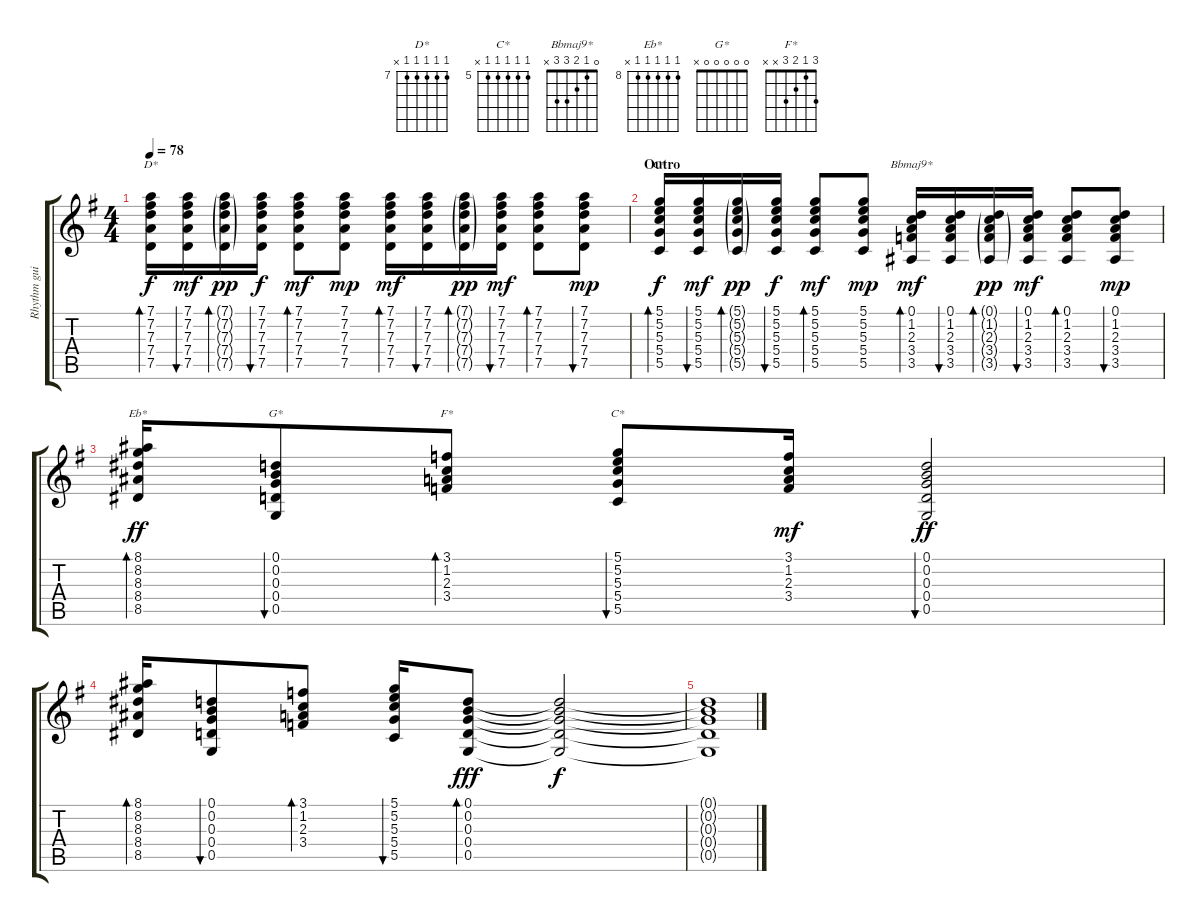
\track ("Rhythm guitar (open G)" "Rhythm gui") {instrument acousticguitarsteel}
\staff {score tabs}
\tuning (D4 B3 G3 D3 G2 D2) {hide}
\chord ("D*" 7 7 7 7 7 x) {firstfret 7 barre 0}
\chord ("C*" 5 5 5 5 5 x) {barre 0}
\chord ("Bbmaj9*" 0 1 2 3 3 x)
\chord ("Eb*" 8 8 8 8 8 x) {firstfret 8 barre 0}
\chord ("G*" 0 0 0 0 0 x)
\chord ("F*" 3 1 2 3 x x)
\chord ("C*" 5 5 5 5 5 x) {firstfret 5 barre 0}
\ts (4 4)
\tempo 78
\clef g2
\ks g
(7.1 7.2 7.3 7.4 7.5).16{bd 30 ch "D*" dy f} (7.1 7.2 7.3 7.4 7.5).16{bu 30 dy mf} (7.1{g} 7.2{g} 7.3{g} 7.4{g} 7.5{g}).16{bd 30 dy pp} (7.1 7.2 7.3 7.4 7.5).16{bu 30 dy f} (7.1 7.2 7.3 7.4 7.5).8{bd 30 dy mf} (7.1 7.2 7.3 7.4 7.5).8{dy mp} (7.1 7.2 7.3 7.4 7.5).16{bd 30 dy mf} (7.1 7.2 7.3 7.4 7.5).16{bu 30} (7.1{g} 7.2{g} 7.3{g} 7.4{g} 7.5{g}).16{bd 30 dy pp} (7.1 7.2 7.3 7.4 7.5).16{bu 30 dy mf} (7.1 7.2 7.3 7.4 7.5).8{bd 30} (7.1 7.2 7.3 7.4 7.5).8{bu 30 dy mp} |
\section ("" "Outro")
(5.1 5.2 5.3 5.4 5.5).16{bd 30 ch "C*" dy f} (5.1 5.2 5.3 5.4 5.5).16{bu 30 dy mf} (5.1{g} 5.2{g} 5.3{g} 5.4{g} 5.5{g}).16{bd 30 dy pp} (5.1 5.2 5.3 5.4 5.5).16{bu 30 dy f} (5.1 5.2 5.3 5.4 5.5).8{bd 30 dy mf} (5.1 5.2 5.3 5.4 5.5).8{dy mp} (0.1 1.2 2.3 3.4 3.5).16{bd 30 ch "Bbmaj9*" dy mf} (0.1 1.2 2.3 3.4 3.5).16{bu 30} (0.1{g} 1.2{g} 2.3{g} 3.4{g} 3.5{g}).16{bd 30 dy pp} (0.1 1.2 2.3 3.4 3.5).16{bu 30 dy mf} (0.1 1.2 2.3 3.4 3.5).8{bd 30} (0.1 1.2 2.3 3.4 3.5).8{bu 30 dy mp} |
(8.1 8.2 8.3 8.4 8.5).16{bd 30 ch "Eb*" dy ff} (0.1 0.2 0.3 0.4 0.5).8{bu 30 ch "G*"} (3.1 1.2 2.3 3.4).8{bd 30 ch "F*"} (5.1 5.2 5.3 5.4 5.5).8{bu 30 ch "C*"} (3.1 1.2 2.3 3.4).16{dy mf} (0.1 0.2 0.3 0.4 0.5).2{bu 30 dy ff} |
(8.1 8.2 8.3 8.4 8.5).16{bd 30} (0.1 0.2 0.3 0.4 0.5).8{bu 30} (3.1 1.2 2.3 3.4).8{bd 30} (5.1 5.2 5.3 5.4 5.5).16{bu 30} (0.1 0.2 0.3 0.4 0.5).8{bd 30 dy fff} (0.1{t} 0.2{t} 0.3{t} 0.4{t} 0.5{t}).2{dy f} |
(0.1{t} 0.2{t} 0.3{t} 0.4{t} 0.5{t}).1
